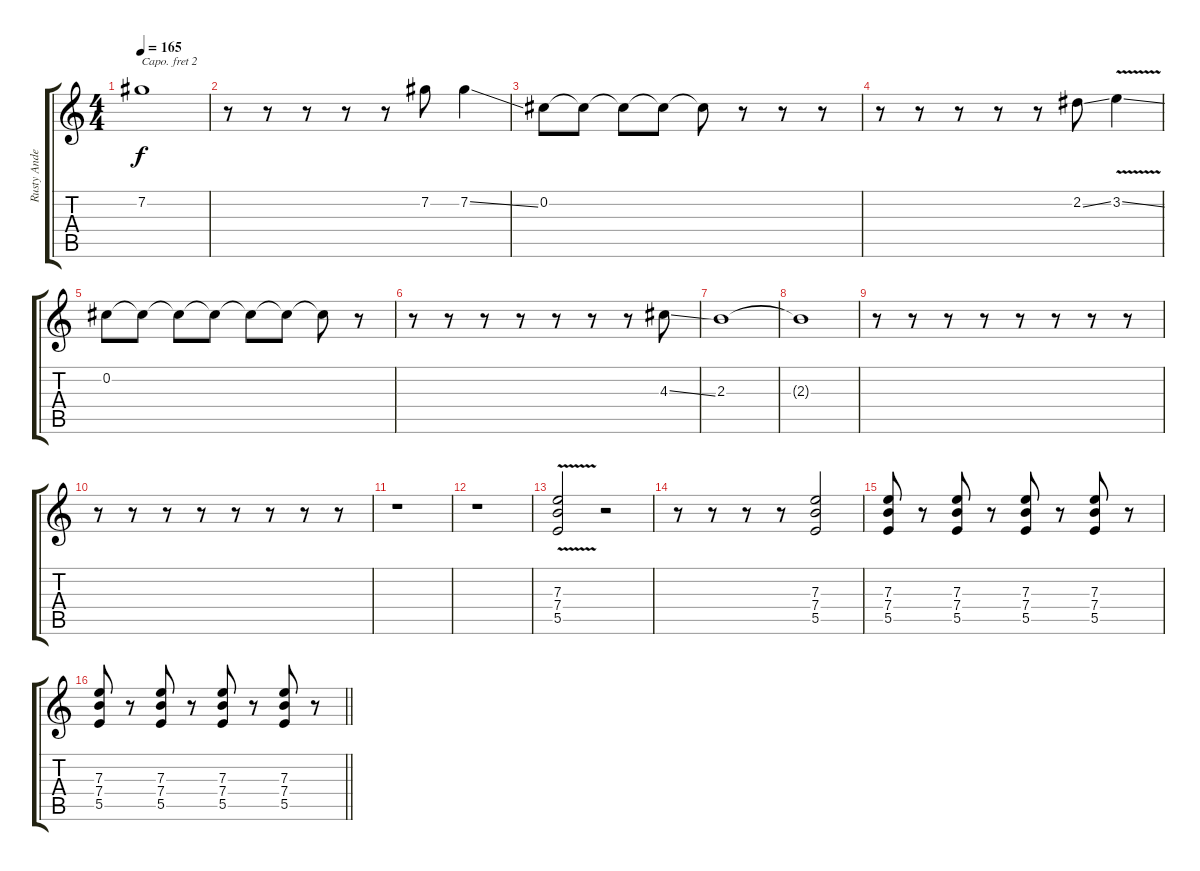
\track ("Rusty Anderson" "Rusty Ande") {instrument distortionguitar}
\staff {score tabs}
\capo 2
\tuning (E4 B3 G3 D3 A2 E2) {hide}
\ts (4 4)
\tempo 165
\clef g2
\ks c
7.2.1{dy f} |
r.8 r.8 r.8 r.8 r.8 7.2.8 7.2{ss}.4 |
0.2.8 0.2{t}.8 0.2{t}.8 0.2{t}.8 0.2{t}.8 r.8 r.8 r.8 |
r.8 r.8 r.8 r.8 r.8 2.2{ss}.8 3.2{v ss}.4 |
0.2.8 0.2{t}.8 0.2{t}.8 0.2{t}.8 0.2{t}.8 0.2{t}.8 0.2{t}.8 r.8 |
r.8 r.8 r.8 r.8 r.8 r.8 r.8 4.3{ss}.8 |
2.3.1 |
2.3{t}.1 |
r.8 r.8 r.8 r.8 r.8 r.8 r.8 r.8 |
r.8 r.8 r.8 r.8 r.8 r.8 r.8 r.8 |
r.1 |
r.1 |
(7.3{v} 7.4 5.5).2 r.2 |
r.8 r.8 r.8 r.8 (7.3 7.4 5.5).2 |
(7.3 7.4 5.5).8 r.8 (7.3 7.4 5.5).8 r.8 (7.3 7.4 5.5).8 r.8 (7.3 7.4 5.5).8 r.8 |
\barLineRight lightlight
(7.3 7.4 5.5).8 r.8 (7.3 7.4 5.5).8 r.8 (7.3 7.4 5.5).8 r.8 (7.3 7.4 5.5).8 r.8
